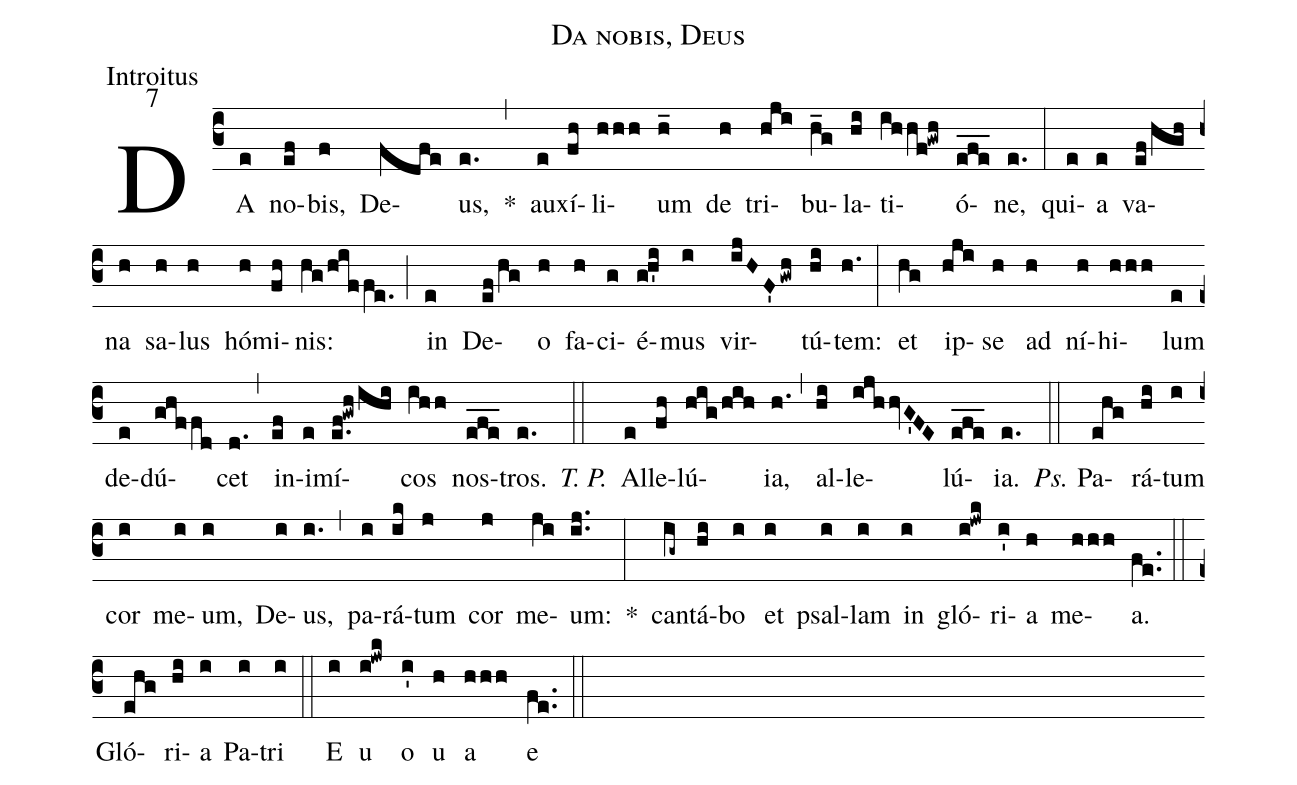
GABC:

name: Da nobis, Deus;
office-part: Introitus;
mode: 7;
%%
(c3) DA(e) no(ef)bis,(f) De(fdfe)us,(e.) *(,) au(e)xí(fh)li(hhh)um(h_) de(h) tri(hji)bu(h_g)la(hi)ti(ihhf!gwh)ó(efe___)ne,(e.) (:)
qui(e)a(e) va(ef/hgh)na(h) sa(h)lus(h) hó(h)mi(fh)nis:(hg/hiffe.) (;) in(e) De(ef/hg)o(h) fa(h)ci(g)é(g!h'i)mus(i) vir(ijHF'gwh)tú(hi)tem:(h.) (:)
et(hg) ip(hji)se(h) ad(h) ní(h)hi(hhh)lum(e) de(e)dú(ghffd)cet(d.) (,) in(ef)i(e)mí(e.f!gwh/ihi)cos(ihh) nos(efe___)tros.(e.) <i>T. P.</i>(::)
Al(e)le(fh)lú(hig/hih)ia,(h.) (,) al(hi)le(ijhhvG'FE)lú(efe___)ia.(e.) (::)
<i>Ps.</i> Pa(ehg)rá(hi)tum(i) cor(i) me(i)um,(i) De(i)us,(i.) (,) pa(i)rá(ik)tum(j) cor(j) me(ji)um:(ij..) *(:)
can(ig~)tá(hi)bo(i) et(i) psal(i)lam(i) in(i) gló(i!jwk)ri(i')a(h) me(hhh)a.(fe..) (::)
Gló(ehg)ri(hi)a(i) Pa(i)tri(i) (::)
E(i) u(i!jwk) o(i') u(h) a(hhh) e(fe..) (::)
